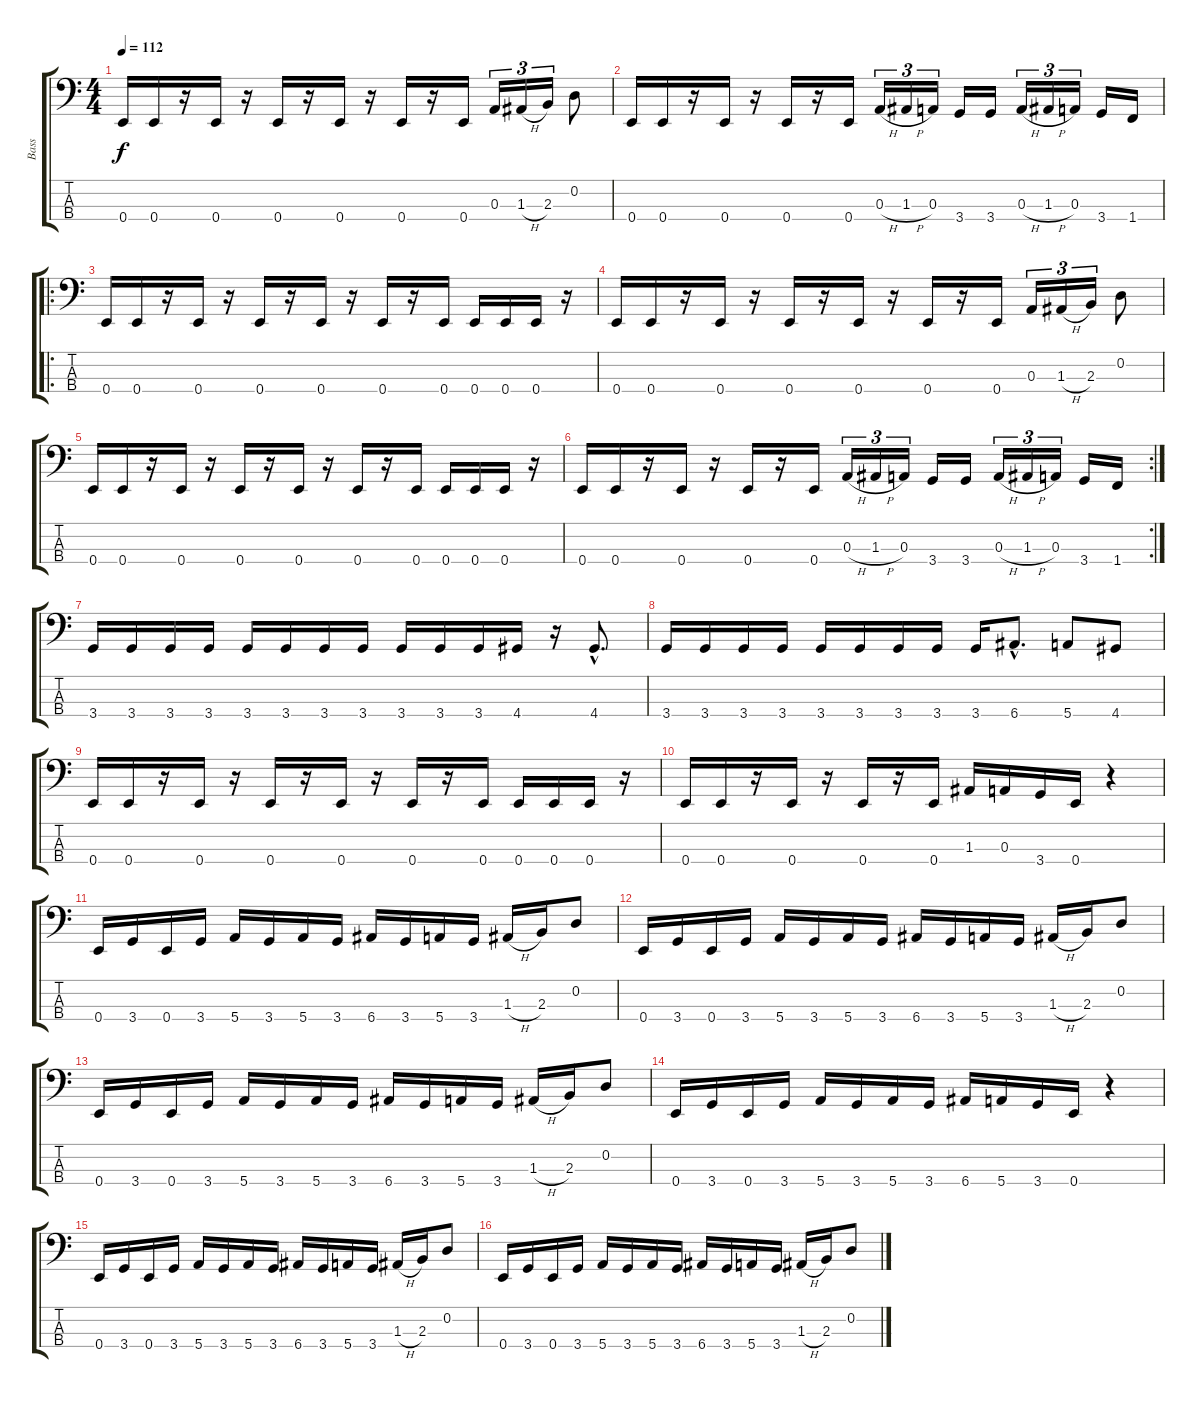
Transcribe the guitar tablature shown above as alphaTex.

\track ("Bass" "Bass") {instrument electricbasspick}
\staff {score tabs}
\tuning (G2 D2 A1 E1) {hide}
\ts (4 4)
\tempo 112
\clef f4
\ks c
0.4.16{dy f} 0.4.16 r.16 0.4.16 r.16 0.4.16 r.16 0.4.16 r.16 0.4.16 r.16 0.4.16 0.3.16{tu (3 2)} 1.3{h}.16{tu (3 2)} 2.3.16{tu (3 2)} 0.2.8 |
0.4.16 0.4.16 r.16 0.4.16 r.16 0.4.16 r.16 0.4.16 0.3{h}.16{tu (3 2)} 1.3{h}.16{tu (3 2)} 0.3.16{tu (3 2)} 3.4.16 3.4.16 0.3{h}.16{tu (3 2)} 1.3{h}.16{tu (3 2)} 0.3.16{tu (3 2)} 3.4.16 1.4.16 |
\ro
0.4.16 0.4.16 r.16 0.4.16 r.16 0.4.16 r.16 0.4.16 r.16 0.4.16 r.16 0.4.16 0.4.16 0.4.16 0.4.16 r.16 |
0.4.16 0.4.16 r.16 0.4.16 r.16 0.4.16 r.16 0.4.16 r.16 0.4.16 r.16 0.4.16 0.3.16{tu (3 2)} 1.3{h}.16{tu (3 2)} 2.3.16{tu (3 2)} 0.2.8 |
0.4.16 0.4.16 r.16 0.4.16 r.16 0.4.16 r.16 0.4.16 r.16 0.4.16 r.16 0.4.16 0.4.16 0.4.16 0.4.16 r.16 |
\rc 2
0.4.16 0.4.16 r.16 0.4.16 r.16 0.4.16 r.16 0.4.16 0.3{h}.16{tu (3 2)} 1.3{h}.16{tu (3 2)} 0.3.16{tu (3 2)} 3.4.16 3.4.16 0.3{h}.16{tu (3 2)} 1.3{h}.16{tu (3 2)} 0.3.16{tu (3 2)} 3.4.16 1.4.16 |
3.4.16 3.4.16 3.4.16 3.4.16 3.4.16 3.4.16 3.4.16 3.4.16 3.4.16 3.4.16 3.4.16 4.4.16 r.16 4.4{hac}.8{d} |
3.4.16 3.4.16 3.4.16 3.4.16 3.4.16 3.4.16 3.4.16 3.4.16 3.4.16 6.4{hac}.8{d} 5.4.8 4.4.8 |
0.4.16 0.4.16 r.16 0.4.16 r.16 0.4.16 r.16 0.4.16 r.16 0.4.16 r.16 0.4.16 0.4.16 0.4.16 0.4.16 r.16 |
0.4.16 0.4.16 r.16 0.4.16 r.16 0.4.16 r.16 0.4.16 1.3.16 0.3.16 3.4.16 0.4.16 r.4 |
0.4.16 3.4.16 0.4.16 3.4.16 5.4.16 3.4.16 5.4.16 3.4.16 6.4.16 3.4.16 5.4.16 3.4.16 1.3{h}.16 2.3.16 0.2.8 |
0.4.16 3.4.16 0.4.16 3.4.16 5.4.16 3.4.16 5.4.16 3.4.16 6.4.16 3.4.16 5.4.16 3.4.16 1.3{h}.16 2.3.16 0.2.8 |
0.4.16 3.4.16 0.4.16 3.4.16 5.4.16 3.4.16 5.4.16 3.4.16 6.4.16 3.4.16 5.4.16 3.4.16 1.3{h}.16 2.3.16 0.2.8 |
0.4.16 3.4.16 0.4.16 3.4.16 5.4.16 3.4.16 5.4.16 3.4.16 6.4.16 5.4.16 3.4.16 0.4.16 r.4 |
0.4.16 3.4.16 0.4.16 3.4.16 5.4.16 3.4.16 5.4.16 3.4.16 6.4.16 3.4.16 5.4.16 3.4.16 1.3{h}.16 2.3.16 0.2.8 |
0.4.16 3.4.16 0.4.16 3.4.16 5.4.16 3.4.16 5.4.16 3.4.16 6.4.16 3.4.16 5.4.16 3.4.16 1.3{h}.16 2.3.16 0.2.8
